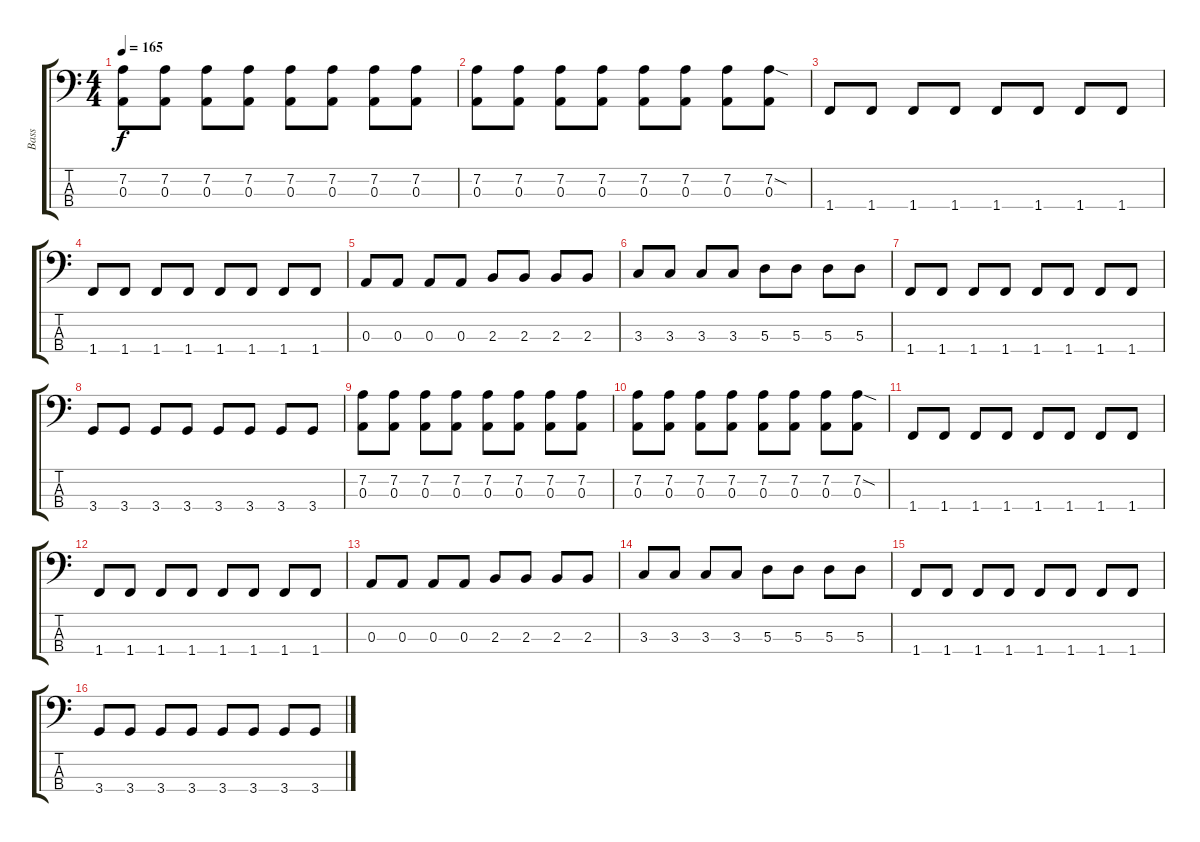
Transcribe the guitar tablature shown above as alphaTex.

\track ("Bass " "Bass ") {instrument electricbassfinger}
\staff {score tabs}
\tuning (G2 D2 A1 E1) {hide}
\ts (4 4)
\tempo 165
\clef f4
\ks c
(7.2 0.3).8{dy f} (7.2 0.3).8 (7.2 0.3).8 (7.2 0.3).8 (7.2 0.3).8 (7.2 0.3).8 (7.2 0.3).8 (7.2 0.3).8 |
(7.2 0.3).8 (7.2 0.3).8 (7.2 0.3).8 (7.2 0.3).8 (7.2 0.3).8 (7.2 0.3).8 (7.2 0.3).8 (7.2{sod} 0.3).8 |
1.4.8 1.4.8 1.4.8 1.4.8 1.4.8 1.4.8 1.4.8 1.4.8 |
1.4.8 1.4.8 1.4.8 1.4.8 1.4.8 1.4.8 1.4.8 1.4.8 |
0.3.8 0.3.8 0.3.8 0.3.8 2.3.8 2.3.8 2.3.8 2.3.8 |
3.3.8 3.3.8 3.3.8 3.3.8 5.3.8 5.3.8 5.3.8 5.3.8 |
1.4.8 1.4.8 1.4.8 1.4.8 1.4.8 1.4.8 1.4.8 1.4.8 |
3.4.8 3.4.8 3.4.8 3.4.8 3.4.8 3.4.8 3.4.8 3.4.8 |
(7.2 0.3).8 (7.2 0.3).8 (7.2 0.3).8 (7.2 0.3).8 (7.2 0.3).8 (7.2 0.3).8 (7.2 0.3).8 (7.2 0.3).8 |
(7.2 0.3).8 (7.2 0.3).8 (7.2 0.3).8 (7.2 0.3).8 (7.2 0.3).8 (7.2 0.3).8 (7.2 0.3).8 (7.2{sod} 0.3).8 |
1.4.8 1.4.8 1.4.8 1.4.8 1.4.8 1.4.8 1.4.8 1.4.8 |
1.4.8 1.4.8 1.4.8 1.4.8 1.4.8 1.4.8 1.4.8 1.4.8 |
0.3.8 0.3.8 0.3.8 0.3.8 2.3.8 2.3.8 2.3.8 2.3.8 |
3.3.8 3.3.8 3.3.8 3.3.8 5.3.8 5.3.8 5.3.8 5.3.8 |
1.4.8 1.4.8 1.4.8 1.4.8 1.4.8 1.4.8 1.4.8 1.4.8 |
3.4.8 3.4.8 3.4.8 3.4.8 3.4.8 3.4.8 3.4.8 3.4.8
